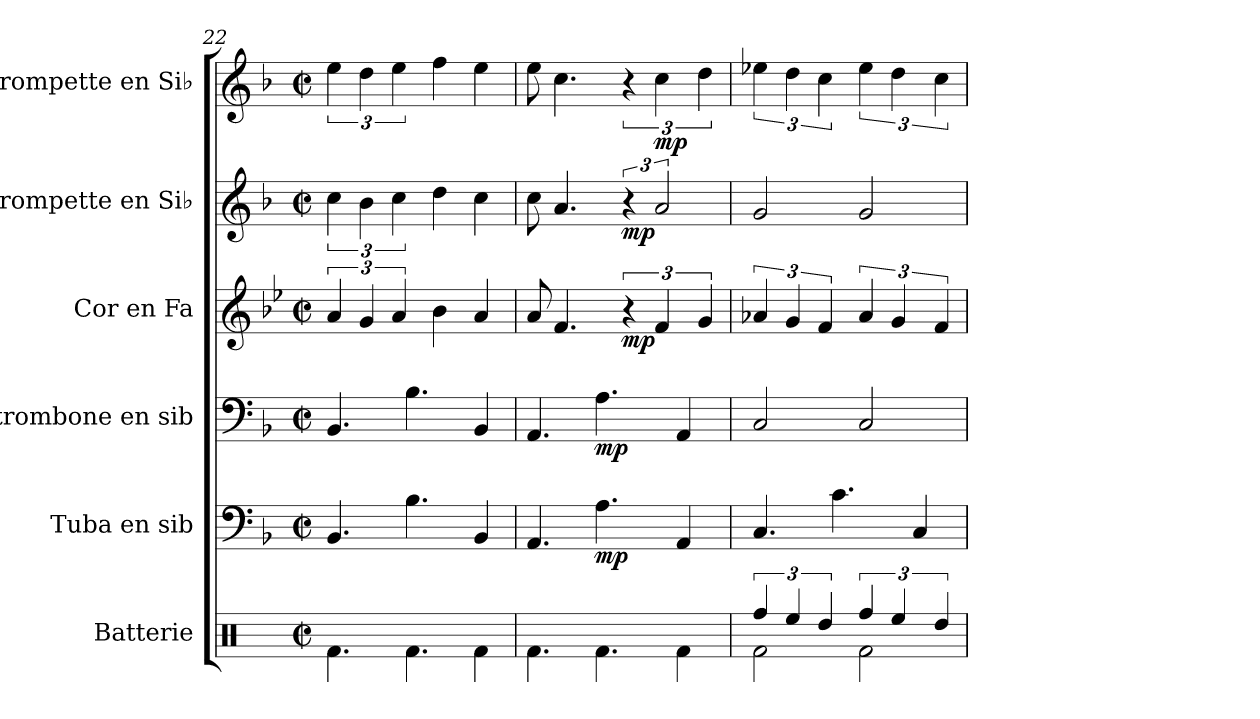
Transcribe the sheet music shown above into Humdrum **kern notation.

**kern	**kern	**dynam	**kern	**dynam	**kern	**dynam	**kern	**dynam	**kern	**dynam
*part6	*part5	*part5	*part4	*part4	*part3	*part3	*part2	*part2	*part1	*part1
*staff6	*staff5	*staff5	*staff4	*staff4	*staff3	*staff3	*staff2	*staff2	*staff1	*staff1
*I"Batterie	*I"Tuba en sib	*	*I"trombone en sib	*	*I"Cor en Fa	*	*I"Trompette en Si♭	*	*I"Trompette en Si♭	*
*I'Batt.	*I'Tub. sib	*	*I'Trb. sib	*	*I'Cor Fa	*	*I'Tromp. Si♭	*	*I'Tromp. Si♭	*
*clefX	*clefF4	*	*clefF4	*	*clefG2	*	*clefG2	*	*clefG2	*
*	*ITrd1c2	*	*ITrd1c2	*	*ITrd4c7	*	*ITrd1c2	*	*ITrd1c2	*
*k[]	*k[b-e-a-]	*	*k[b-e-a-]	*	*k[b-e-a-]	*	*k[b-e-a-]	*	*k[b-e-a-]	*
*M4/4	*M4/4	*	*M4/4	*	*M4/4	*	*M4/4	*	*M4/4	*
*met(c|)	*met(c|)	*	*met(c|)	*	*met(c|)	*	*met(c|)	*	*met(c|)	*
=22	=22	=22	=22	=22	=22	=22	=22	=22	=22	=22
4.Rf\	4.AA-/	.	4.AA-/	.	6d/	.	6b-\	.	6dd\	.
.	.	.	.	.	6c/	.	6a-\	.	6cc\	.
.	.	.	.	.	6d/	.	6b-\	.	6dd\	.
4.Rf\	4.A-\	.	4.A-\	.	.	.	.	.	.	.
.	.	.	.	.	4e-\	.	4cc\	.	4ee-\	.
4Rf\	4AA-/	.	4AA-/	.	4d/	.	4b-\	.	4dd\	.
!!LO:LB:g=z
=23	=23	=23	=23	=23	=23	=23	=23	=23	=23	=23
4.Rf\	4.GG/	.	4.GG/	.	8d/	.	8b-\	.	8dd\	.
.	.	.	.	.	4.B-/	.	4.g/	.	4.b-\	.
!	!	!LO:DY:b	!	!LO:DY:b	!	!	!	!	!	!
4.Rf\	4.G\	mp	4.G\	mp	.	.	.	.	.	.
!	!	!	!	!	!	!LO:DY:b	!	!LO:DY:b	!	!
.	.	.	.	.	6r	mp	6r	mp	6r	.
!	!	!	!	!	!	!	!	!	!	!LO:DY:b
.	.	.	.	.	6B-/	.	3g/	.	6b-\	mp
4Rf\	4GG/	.	4GG/	.	.	.	.	.	.	.
.	.	.	.	.	6c/	.	.	.	6cc\	.
=24	=24	=24	=24	=24	=24	=24	=24	=24	=24	=24
*^	*	*	*	*	*	*	*	*	*	*
2Rf\	6Rff/	4.BB-/	.	2BB-/	.	6d-X/	.	2f/	.	6dd-X\	.
.	6Ree/	.	.	.	.	6c/	.	.	.	6cc\	.
.	6Rdd/	.	.	.	.	6B-/	.	.	.	6b-\	.
.	.	4.B-\	.	.	.	.	.	.	.	.	.
2Rf\	6Rff/	.	.	2BB-/	.	6d-/	.	2f/	.	6dd-\	.
.	6Ree/	.	.	.	.	6c/	.	.	.	6cc\	.
.	.	4BB-/	.	.	.	.	.	.	.	.	.
.	6Rdd/	.	.	.	.	6B-/	.	.	.	6b-\	.
*v	*v	*	*	*	*	*	*	*	*	*	*
=	=	=	=	=	=	=	=	=	=	=
*-	*-	*-	*-	*-	*-	*-	*-	*-	*-	*-
